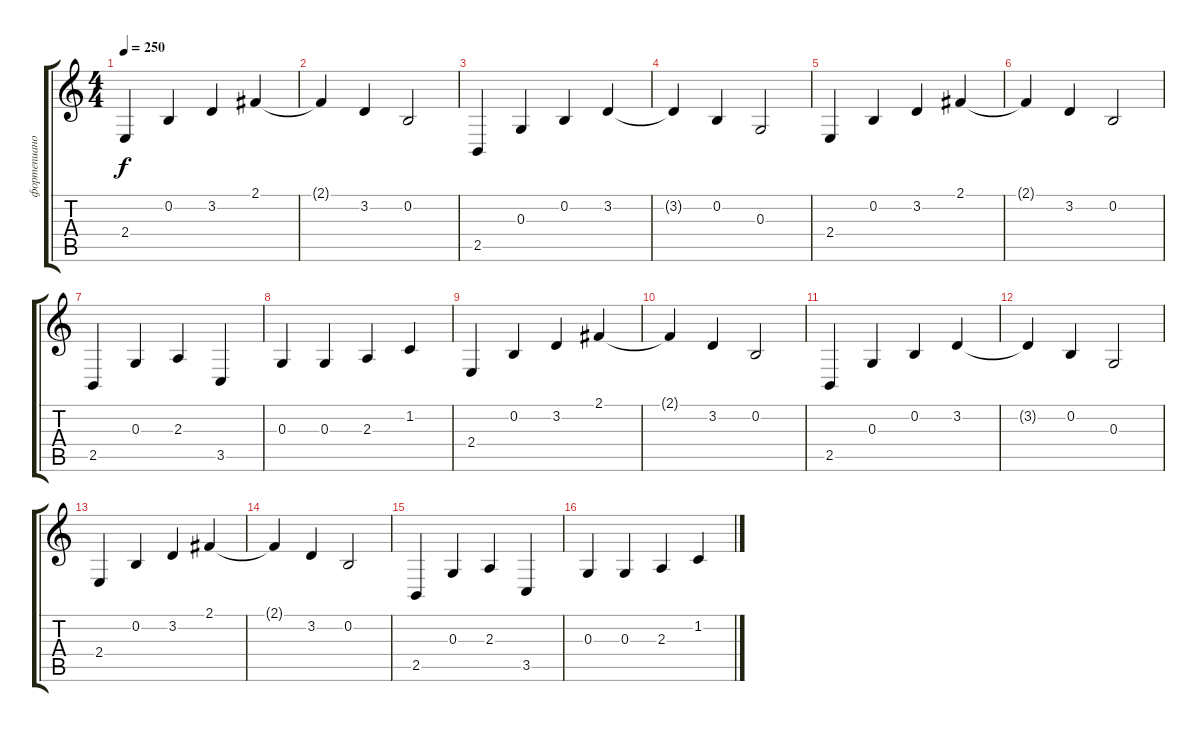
\track ("фортепиано" "фортепиано") {instrument electricgrandpiano}
\staff {score tabs}
\tuning (E4 B3 G3 D3 A2 E2) {hide}
\ts (4 4)
\tempo 250
\clef g2
\ks c
2.4.4{dy f instrument electricgrandpiano} 0.2.4 3.2.4 2.1.4 |
2.1{t}.4 3.2.4 0.2.2 |
2.5.4 0.3.4 0.2.4 3.2.4 |
3.2{t}.4 0.2.4 0.3.2 |
2.4.4 0.2.4 3.2.4 2.1.4 |
2.1{t}.4 3.2.4 0.2.2 |
2.5.4 0.3.4 2.3.4 3.5.4 |
0.3.4 0.3.4 2.3.4 1.2.4 |
2.4.4 0.2.4 3.2.4 2.1.4 |
2.1{t}.4 3.2.4 0.2.2 |
2.5.4 0.3.4 0.2.4 3.2.4 |
3.2{t}.4 0.2.4 0.3.2 |
2.4.4 0.2.4 3.2.4 2.1.4 |
2.1{t}.4 3.2.4 0.2.2 |
2.5.4 0.3.4 2.3.4 3.5.4 |
0.3.4 0.3.4 2.3.4 1.2.4
